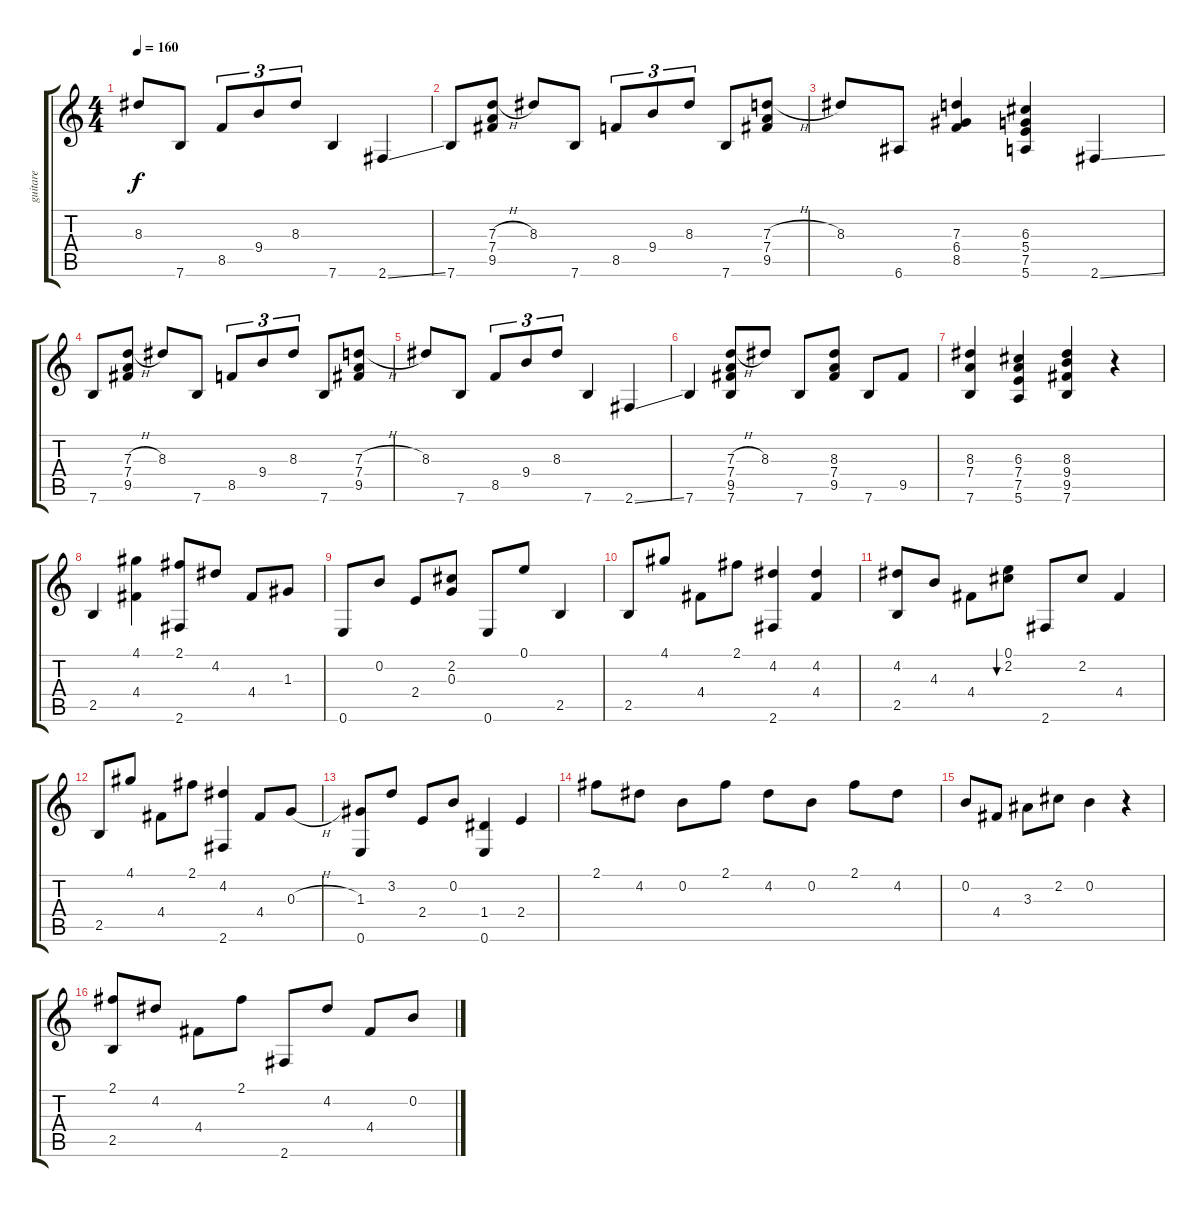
\track ("guitare" "guitare") {instrument acousticguitarnylon}
\staff {score tabs}
\tuning (E4 B3 G3 D3 A2 E2) {hide}
\ts (4 4)
\tempo 160
\clef g2
\ks c
8.3.8{dy f} 7.6.8 8.5.8{tu (3 2)} 9.4.8{tu (3 2)} 8.3.8{tu (3 2)} 7.6.4 2.6{ss}.4 |
7.6.8 (7.3{h} 7.4 9.5).8 8.3.8 7.6.8 8.5.8{tu (3 2)} 9.4.8{tu (3 2)} 8.3.8{tu (3 2)} 7.6.8 (7.3{h} 7.4 9.5).8 |
8.3.8 6.6.8 (7.3 6.4 8.5).4 (6.3 5.4 7.5 5.6).4 2.6{ss}.4 |
7.6.8 (7.3{h} 7.4 9.5).8 8.3.8 7.6.8 8.5.8{tu (3 2)} 9.4.8{tu (3 2)} 8.3.8{tu (3 2)} 7.6.8 (7.3{h} 7.4 9.5).8 |
8.3.8 7.6.8 8.5.8{tu (3 2)} 9.4.8{tu (3 2)} 8.3.8{tu (3 2)} 7.6.4 2.6{ss}.4 |
7.6.4 (7.3{h} 7.4 9.5 7.6).8 8.3.8 7.6.8 (8.3 7.4 9.5).8 7.6.8 9.5.8 |
(8.3 7.4 7.6).4 (6.3 7.4 7.5 5.6).4 (8.3 9.4 9.5 7.6).4 r.4 |
2.5.4 (4.1 4.4).4 (2.1 2.6).8 4.2.8 4.4.8 1.3.8 |
0.6.8 0.2.8 2.4.8 (2.2 0.3).8 0.6.8 0.1.8 2.5.4 |
2.5.8 4.1.8 4.4.8 2.1.8 (4.2 2.6).4 (4.2 4.4).4 |
(4.2 2.5).8 4.3.8 4.4.8 (0.1 2.2).8{bu 60} 2.6.8 2.2.8 4.4.4 |
2.5.8 4.1.8 4.4.8 2.1.8 (4.2 2.6).4 4.4.8 0.3{h}.8 |
(1.3 0.6).8 3.2.8 2.4.8 0.2.8 (1.4 0.6).4 2.4.4 |
2.1.8 4.2.8 0.2.8 2.1.8 4.2.8 0.2.8 2.1.8 4.2.8 |
0.2.8 4.4.8 3.3.8 2.2.8 0.2.4 r.4 |
(2.1 2.5).8 4.2.8 4.4.8 2.1.8 2.6.8 4.2.8 4.4.8 0.2.8
